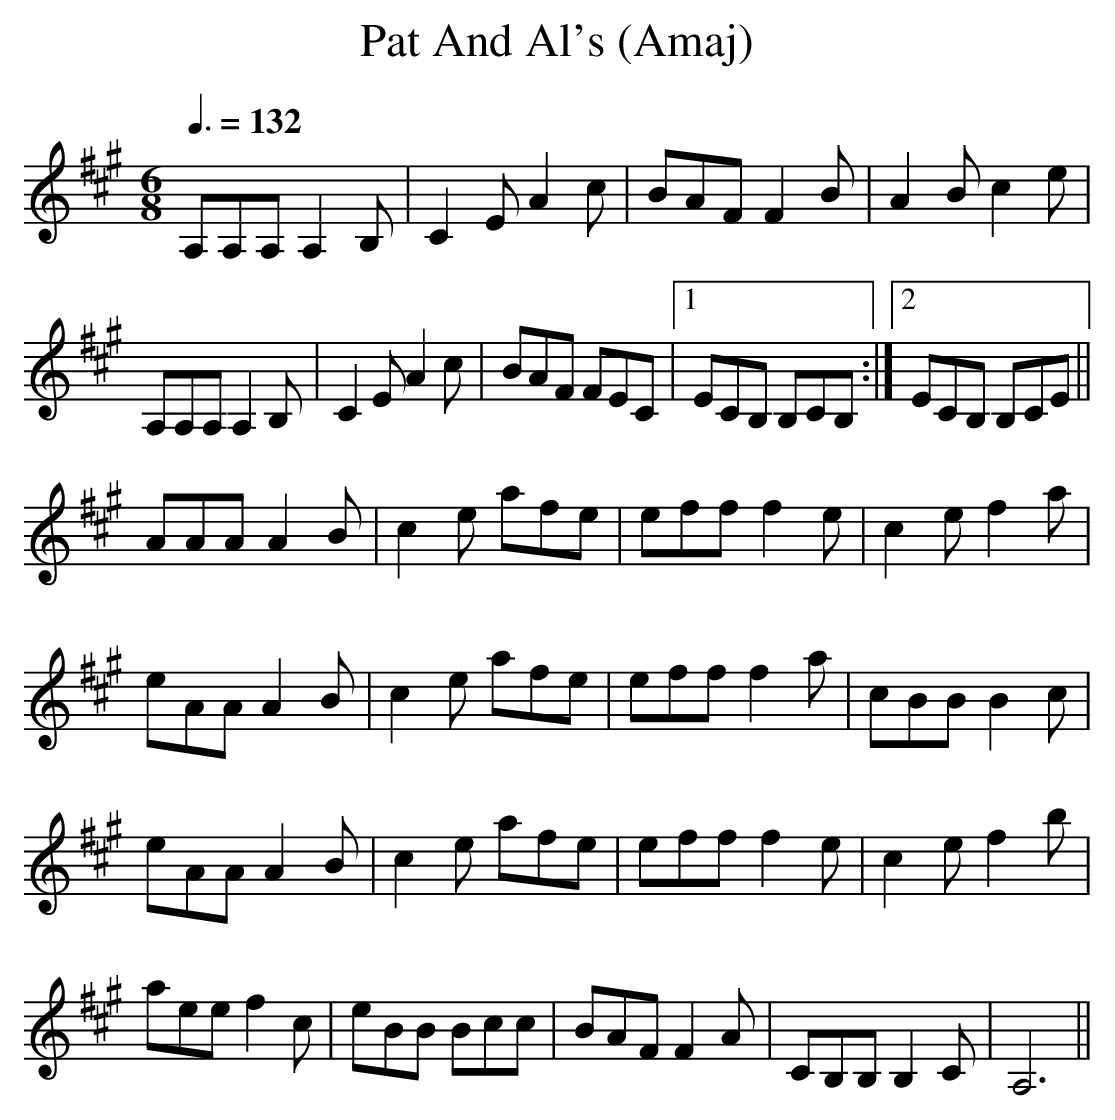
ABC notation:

X:1
T:Pat And Al's (Amaj) %X
Q:3/8=132
M:6/8
L:1/8
K:Amaj
A,A,A, A,2B,|C2E A2c|BAF F2B|A2Bc2e|
A,A,A, A,2B,|C2E A2c|BAF FEC|1ECB, B,CB,:|2ECB, B,CE||
AAA A2B|c2e afe|eff f2e|c2e f2a|
eAA A2B|c2e afe|eff f2a|cBB B2c|
eAA A2B|c2e afe|eff f2e|c2e f2b|
aee f2c|eBB Bcc|BAF F2A|CB,B, B,2C|A,6||
